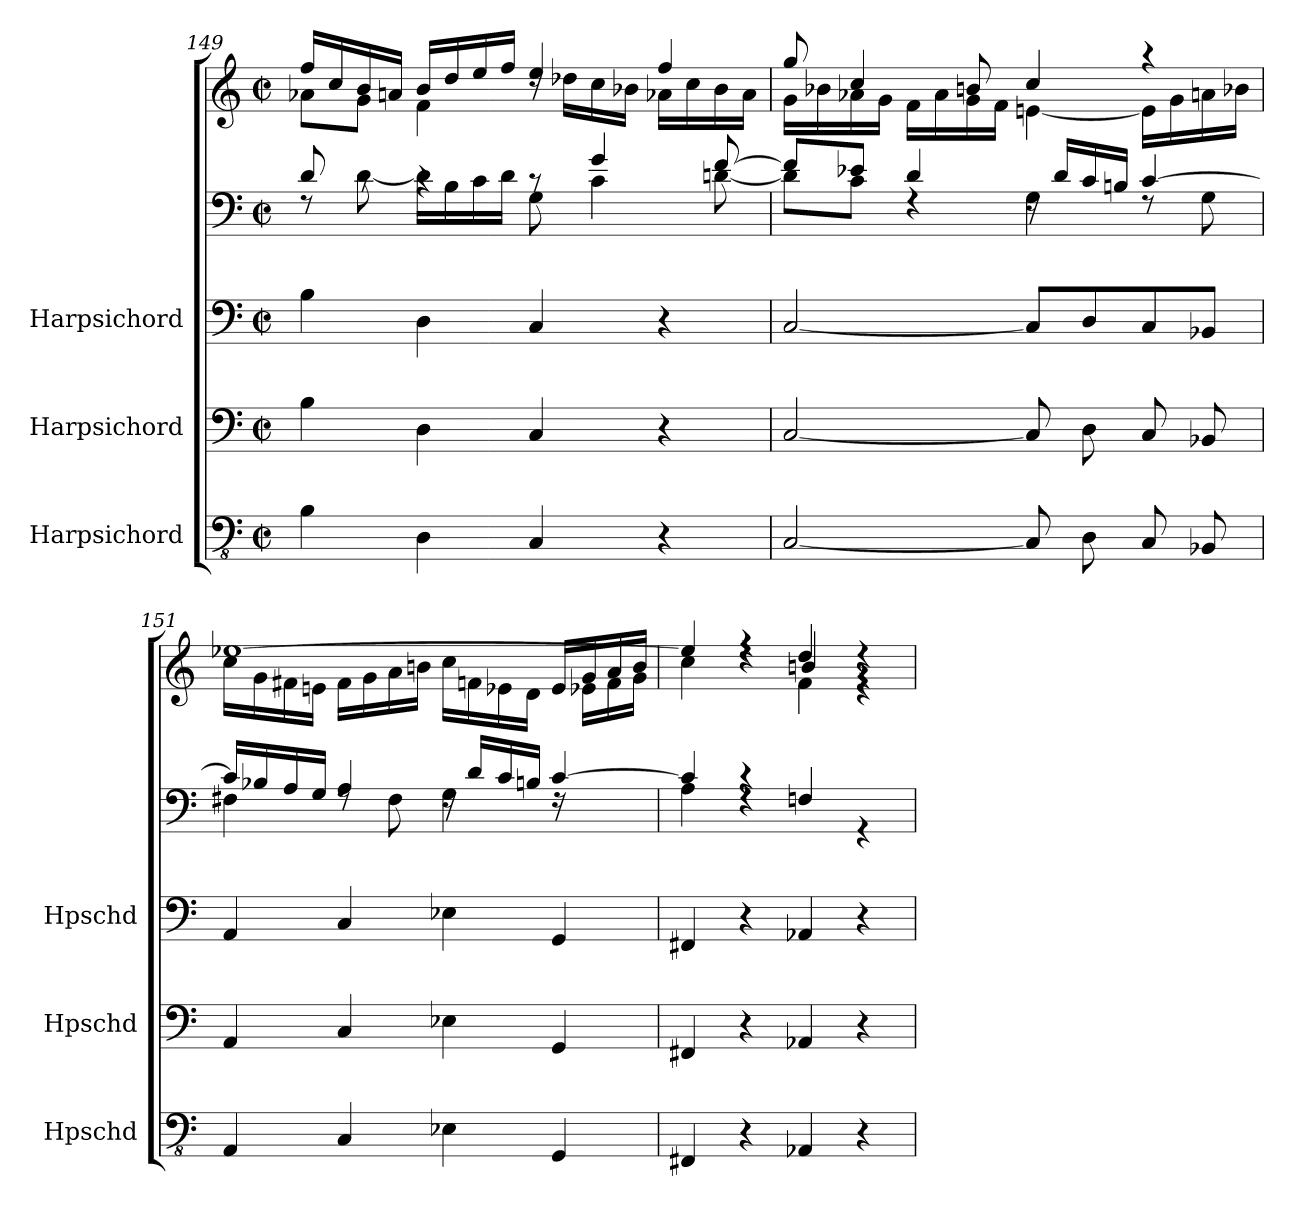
**kern	**kern	**kern	**kern	**kern
*part3	*part2	*part1	*part1	*part1
*staff5	*staff4	*staff3	*staff2	*staff1
*I"Harpsichord	*I"Harpsichord	*I"Harpsichord	*	*
*I'Hpschd	*I'Hpschd	*I'Hpschd	*	*
!!LO:LB:g=z
*clefFv4	*clefF4	*clefF4	*clefF4	*clefG2
*k[]	*k[]	*k[]	*k[]	*k[]
*M2/2	*M2/2	*M2/2	*M2/2	*M2/2
*met(c|)	*met(c|)	*met(c|)	*met(c|)	*met(c|)
=149	=149	=149	=149	=149
*	*	*	*^	*^
4BB\	4B\	4B\	8d/	8rF	16ff/LL	8a-X\L
.	.	.	.	.	16cc/	.
.	.	.	8rc	[8d\	16b/	8g\J
.	.	.	.	.	16an/JJ	.
4DD\	4D\	4D\	4rc	16d\LL]	16b/LL	4f\
.	.	.	.	16B\	16dd/	.
.	.	.	.	16c\	16ee/	.
.	.	.	.	16d\JJ	16ff/JJ	.
4CC/	4C/	4C/	8rc	8G\	4ee/	16rdd
.	.	.	.	.	.	16dd-X\LL
.	.	.	4g/	4c\	.	16cc\
.	.	.	.	.	.	16b-X\JJ
4r	4r	4r	.	.	4ff/	16a-X\LL
.	.	.	.	.	.	16cc\
.	.	.	[8f/	[8dn\	.	16b-\
.	.	.	.	.	.	16a-\JJ
=150	=150	=150	=150	=150	=150	=150
[2CC/	[2C/	[2C/	8f/L]	8d\L]	8gg/	16g\LL
.	.	.	.	.	.	16b-X\
.	.	.	8e-X/J	8c\J	4cc/	16a-X\
.	.	.	.	.	.	16g\JJ
.	.	.	4d/	4rF	.	16f\LL
.	.	.	.	.	.	16a-\
.	.	.	.	.	8bn/	16g\
.	.	.	.	.	.	16f\JJ
8CC/]	8C/]	8C/L]	16rF	4G\	4cc/	[4en\
.	.	.	16d/LL	.	.	.
8DD\	8D\	8D/	16c/	.	.	.
.	.	.	16Bn/JJ	.	.	.
8CC/	8C/	8C/	[4c/	8rF	4r	16e\LL]
.	.	.	.	.	.	16g\
8BBB-X/	8BB-X/	8BB-X/J	.	8G\	.	16an\
.	.	.	.	.	.	16b-X\JJ
=151	=151	=151	=151	=151	=151	=151
*	*	*	*	*	*	*^
4AAA/	4AA/	4AA/	16c/LL]	4F#X\	[1ee-X	16cc\LL	16ryy
*	*	*	*	*	*	*v	*v
.	.	.	16B-X/	.	.	16g\
.	.	.	16A/	.	.	16f#X\
.	.	.	16G/JJ	.	.	16en\JJ
4CC/	4C/	4C/	4A/	8rF	.	16f#\LL
.	.	.	.	.	.	16g\
.	.	.	.	8F#\	.	16a\
.	.	.	.	.	.	16bn\JJ
4EE-X\	4E-X\	4E-X\	16rF	4G\	.	16cc\LL
.	.	.	16d/LL	.	.	16fn\
.	.	.	16c/	.	.	16e-X\
.	.	.	16Bn/JJ	.	.	16d\JJ
4GGG/	4GG/	4GG/	[4c/	16rF	.	16e-/LL
*	*	*	*	*	*	*^
.	.	.	.	8.ryy	.	16g/	16e-X\LL
.	.	.	.	.	.	16a/	16f\
.	.	.	.	.	.	16b/JJ	16g\JJ
=152	=152	=152	=152	=152	=152	=152	=152
4FFF#X/	4FF#X/	4FF#X/	4c/]	4A\	4ee-/]	4cc\	2ryy
4r	4r	4r	4r	4rF	4r	4rdd	.
4AAA-X/	4AA-X/	4AA-X/	4Fn/	2ryy	4dd/	4bn/	4f\
4r	4r	4r	4rGG	.	4rdd	4rg	4re
*	*	*	*v	*v	*	*	*
*	*	*	*	*v	*v	*v
=	=	=	=	=
*-	*-	*-	*-	*-
